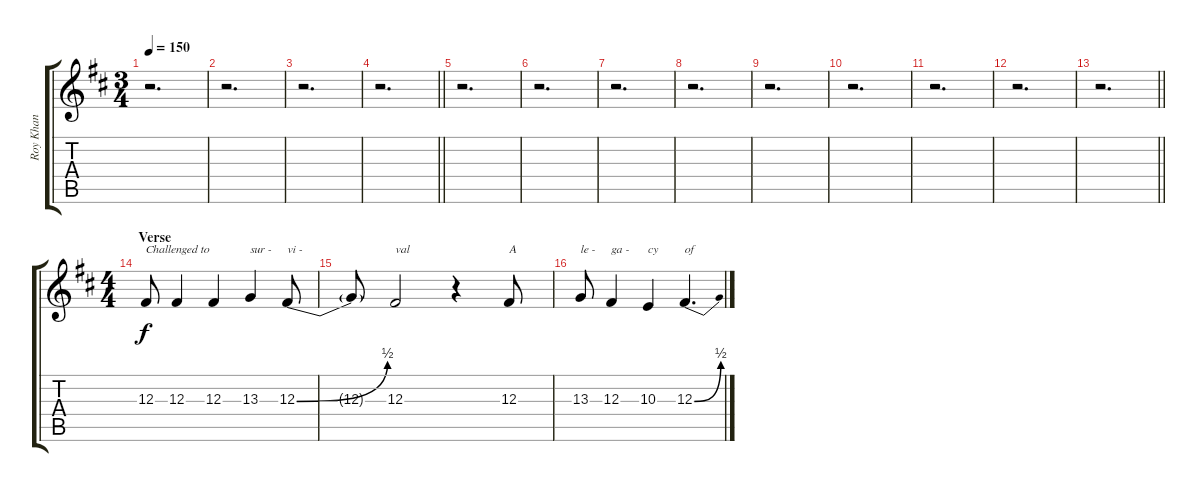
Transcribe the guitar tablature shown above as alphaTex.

\track ("Roy Khan" "Roy Khan") {instrument lead2sawtooth}
\staff {score tabs}
\tuning (Eb4 Bb3 Gb3 Db3 Ab2 Eb2) {hide}
\ts (3 4)
\tempo 150
\clef g2
\ks bminor
r.2{d dy fff} |
r.2{d} |
r.2{d} |
\barLineRight lightlight
r.2{d} |
r.2{d} |
r.2{d} |
r.2{d} |
r.2{d} |
r.2{d} |
r.2{d} |
r.2{d} |
r.2{d} |
\barLineRight lightlight
r.2{d} |
\ts (4 4)
\section ("" "Verse")
12.3.8{txt "Challenged to" dy f} 12.3.4 12.3.4 13.3.4{txt "sur -"} 12.3{be (bend 0 0 60 2)}.8{txt "vi -"} |
12.3{t}.8 12.3.2{txt "val"} r.4 12.3.8{txt "A"} |
13.3.8{txt "le -"} 12.3.4{txt "ga -"} 10.3.4{txt "cy"} 12.3{be (bend 0 0 60 2)}.4{d txt "of"}
